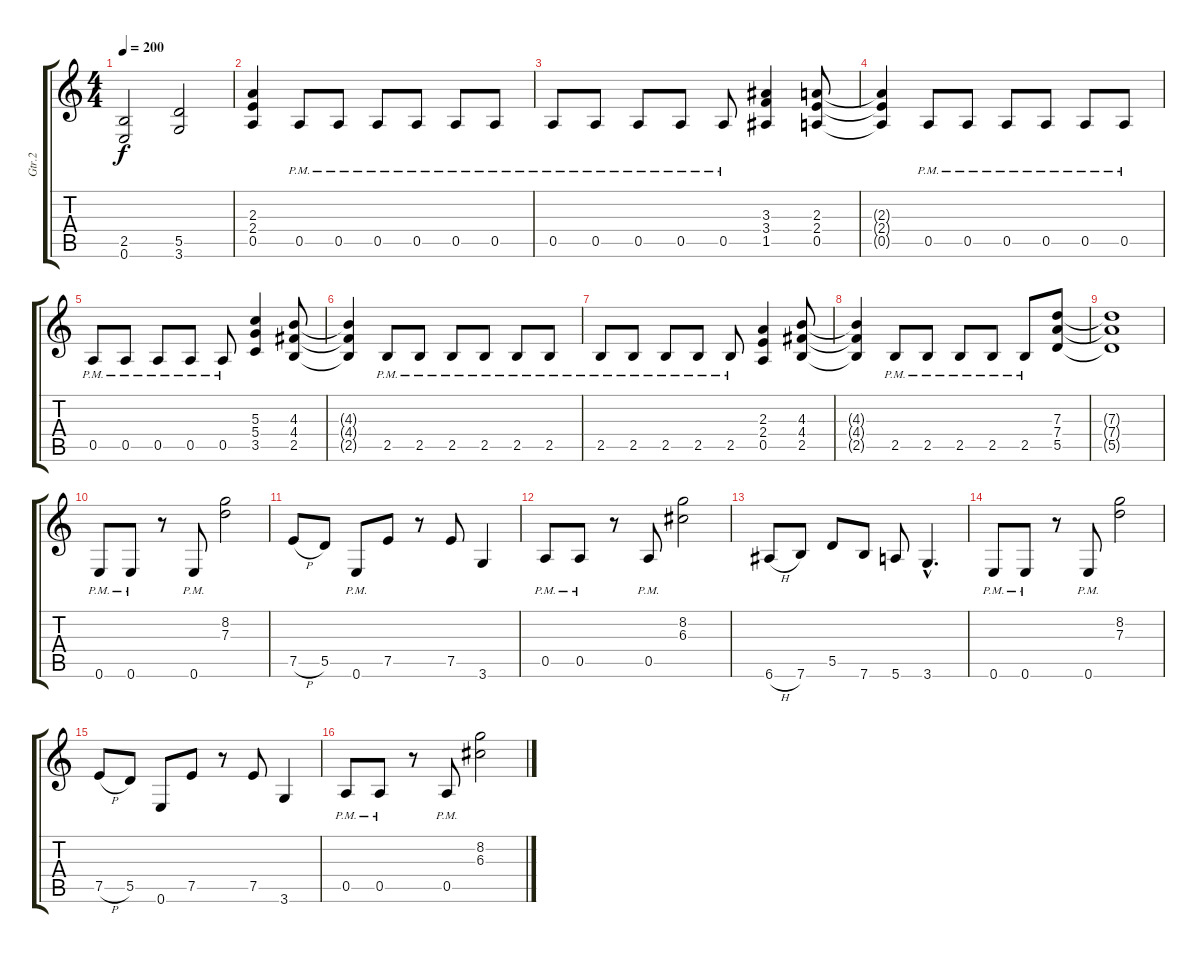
\track ("Gtr.2" "Gtr.2") {instrument overdrivenguitar}
\staff {score tabs}
\tuning (E4 B3 G3 D3 A2 E2) {hide}
\ts (4 4)
\tempo 200
\clef g2
\ks c
(2.5 0.6).2{dy f} (5.5 3.6).2 |
(2.3 2.4 0.5).4 0.5{pm}.8 0.5{pm}.8 0.5{pm}.8 0.5{pm}.8 0.5{pm}.8 0.5{pm}.8 |
0.5{pm}.8 0.5{pm}.8 0.5{pm}.8 0.5{pm}.8 0.5{pm}.8 (3.3 3.4 1.5).4 (2.3 2.4 0.5).8 |
(2.3{t} 2.4{t} 0.5{t}).4 0.5{pm}.8 0.5{pm}.8 0.5{pm}.8 0.5{pm}.8 0.5{pm}.8 0.5{pm}.8 |
0.5{pm}.8 0.5{pm}.8 0.5{pm}.8 0.5{pm}.8 0.5{pm}.8 (5.3 5.4 3.5).4 (4.3 4.4 2.5).8 |
(4.3{t} 4.4{t} 2.5{t}).4 2.5{pm}.8 2.5{pm}.8 2.5{pm}.8 2.5{pm}.8 2.5{pm}.8 2.5{pm}.8 |
2.5{pm}.8 2.5{pm}.8 2.5{pm}.8 2.5{pm}.8 2.5{pm}.8 (2.3 2.4 0.5).4 (4.3 4.4 2.5).8 |
(4.3{t} 4.4{t} 2.5{t}).4 2.5{pm}.8 2.5{pm}.8 2.5{pm}.8 2.5{pm}.8 2.5{pm}.8 (7.3 7.4 5.5).8 |
(7.3{t} 7.4{t} 5.5{t}).1 |
0.6{pm}.8 0.6{pm}.8 r.8 0.6{pm}.8 (8.2 7.3).2 |
7.5{h}.8 5.5.8 0.6{pm}.8 7.5.8 r.8 7.5.8 3.6.4 |
0.5{pm}.8 0.5{pm}.8 r.8 0.5{pm}.8 (8.2 6.3).2 |
6.6{h}.8 7.6.8 5.5.8 7.6.8 5.6.8 3.6{hac}.4{d} |
0.6{pm}.8 0.6{pm}.8 r.8 0.6{pm}.8 (8.2 7.3).2 |
7.5{h}.8 5.5.8 0.6.8 7.5.8 r.8 7.5.8 3.6.4 |
0.5{pm}.8 0.5{pm}.8 r.8 0.5{pm}.8 (8.2 6.3).2
